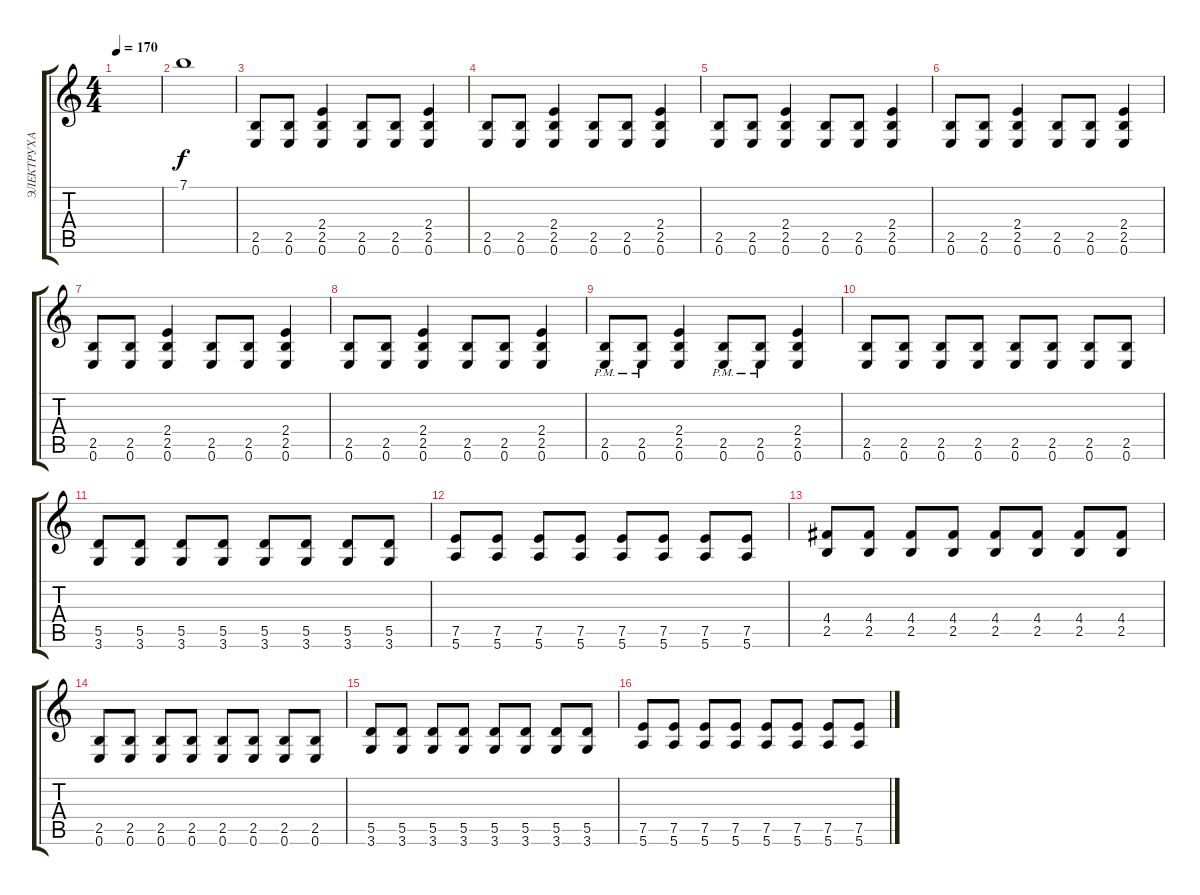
\track ("ЭЛЕКТРУХА" "ЭЛЕКТРУХА") {instrument overdrivenguitar}
\staff {score tabs}
\tuning (E4 B3 G3 D3 A2 E2) {hide}
\ts (4 4)
\tempo 170
\clef g2
\ks c
|
7.1.1 |
(2.5 0.6).8{instrument overdrivenguitar} (2.5 0.6).8 (2.4 2.5 0.6).4 (2.5 0.6).8 (2.5 0.6).8 (2.4 2.5 0.6).4 |
(2.5 0.6).8{instrument overdrivenguitar} (2.5 0.6).8 (2.4 2.5 0.6).4 (2.5 0.6).8 (2.5 0.6).8 (2.4 2.5 0.6).4 |
(2.5 0.6).8{instrument overdrivenguitar} (2.5 0.6).8 (2.4 2.5 0.6).4 (2.5 0.6).8 (2.5 0.6).8 (2.4 2.5 0.6).4 |
(2.5 0.6).8{instrument overdrivenguitar} (2.5 0.6).8 (2.4 2.5 0.6).4 (2.5 0.6).8 (2.5 0.6).8 (2.4 2.5 0.6).4 |
(2.5 0.6).8{instrument overdrivenguitar} (2.5 0.6).8 (2.4 2.5 0.6).4 (2.5 0.6).8 (2.5 0.6).8 (2.4 2.5 0.6).4 |
(2.5 0.6).8{instrument overdrivenguitar} (2.5 0.6).8 (2.4 2.5 0.6).4 (2.5 0.6).8 (2.5 0.6).8 (2.4 2.5 0.6).4 |
(2.5 0.6{pm}).8{instrument overdrivenguitar} (2.5 0.6{pm}).8 (2.4 2.5 0.6).4 (2.5 0.6{pm}).8 (2.5 0.6{pm}).8 (2.4 2.5 0.6).4 |
(2.5 0.6).8 (2.5 0.6).8 (2.5 0.6).8 (2.5 0.6).8 (2.5 0.6).8 (2.5 0.6).8 (2.5 0.6).8 (2.5 0.6).8 |
(5.5 3.6).8 (5.5 3.6).8 (5.5 3.6).8 (5.5 3.6).8 (5.5 3.6).8 (5.5 3.6).8 (5.5 3.6).8 (5.5 3.6).8 |
(7.5 5.6).8 (7.5 5.6).8 (7.5 5.6).8 (7.5 5.6).8 (7.5 5.6).8 (7.5 5.6).8 (7.5 5.6).8 (7.5 5.6).8 |
(4.4 2.5).8 (4.4 2.5).8 (4.4 2.5).8 (4.4 2.5).8 (4.4 2.5).8 (4.4 2.5).8 (4.4 2.5).8 (4.4 2.5).8 |
(2.5 0.6).8 (2.5 0.6).8 (2.5 0.6).8 (2.5 0.6).8 (2.5 0.6).8 (2.5 0.6).8 (2.5 0.6).8 (2.5 0.6).8 |
(5.5 3.6).8 (5.5 3.6).8 (5.5 3.6).8 (5.5 3.6).8 (5.5 3.6).8 (5.5 3.6).8 (5.5 3.6).8 (5.5 3.6).8 |
(7.5 5.6).8 (7.5 5.6).8 (7.5 5.6).8 (7.5 5.6).8 (7.5 5.6).8 (7.5 5.6).8 (7.5 5.6).8 (7.5 5.6).8
